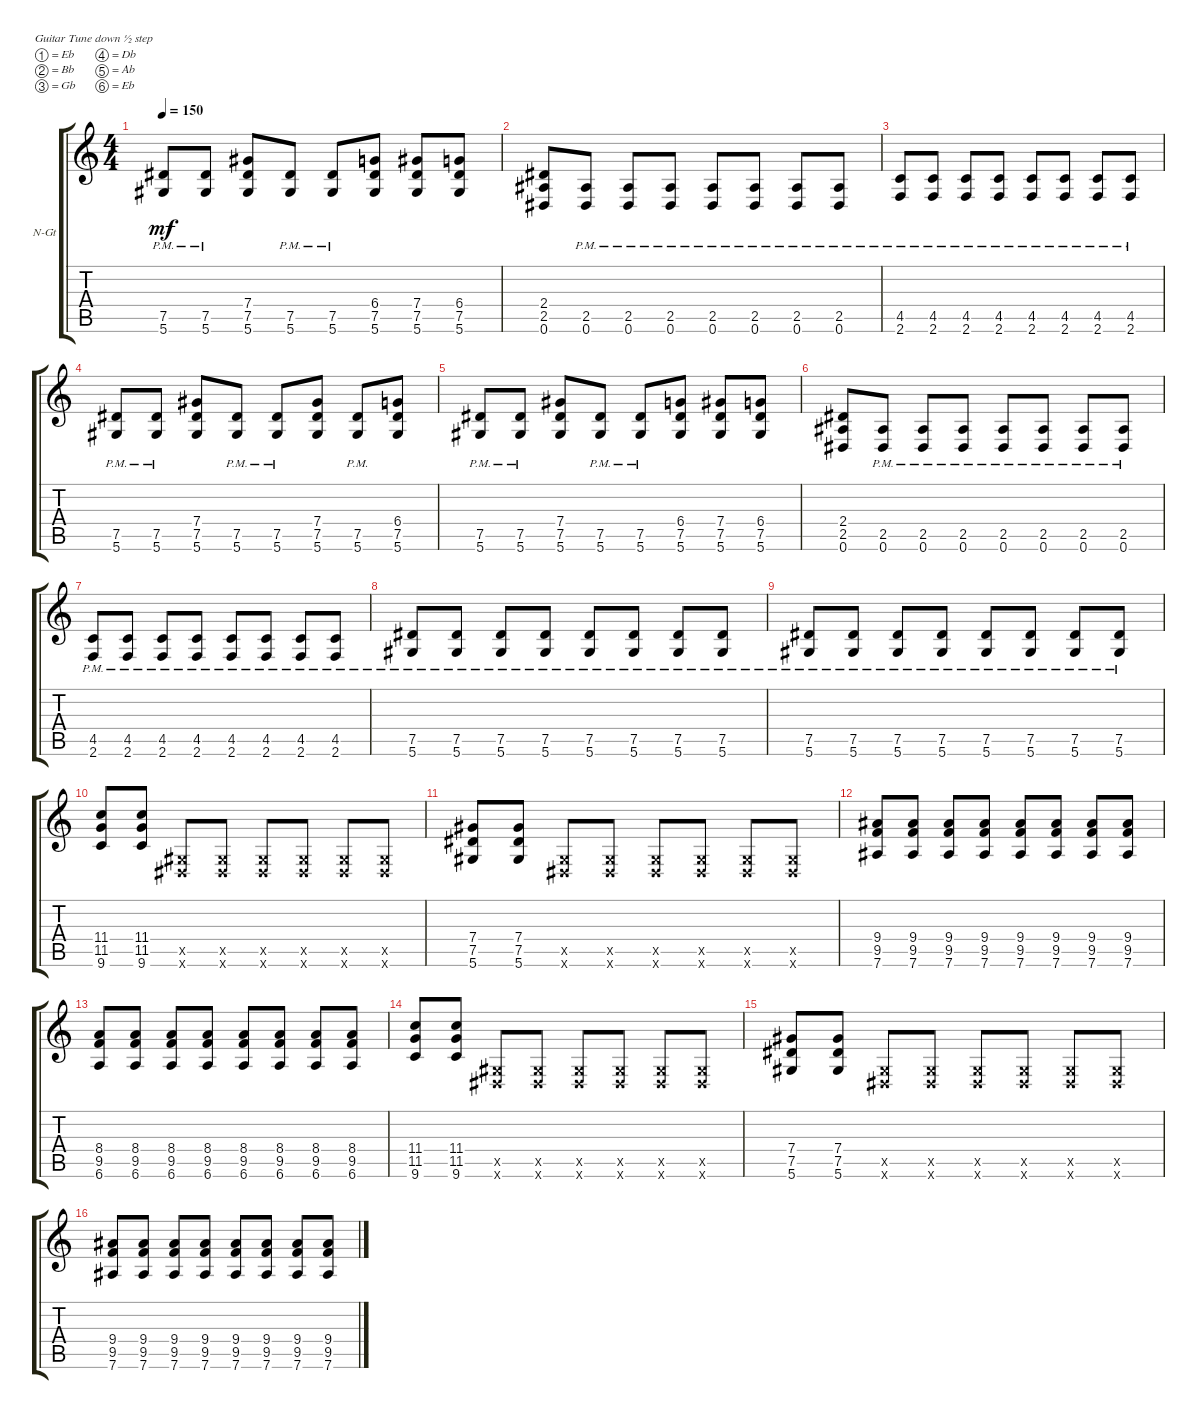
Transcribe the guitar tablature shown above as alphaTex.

\defaultSystemsLayout 4
\bracketExtendMode groupsimilarinstruments
\firstSystemTrackNameOrientation horizontal
\otherSystemsTrackNameOrientation horizontal
\track ("Nylon Guitar" "N-Gt") {instrument acousticguitarnylon}
\staff {score tabs}
\tuning (Eb4 Bb3 Gb3 Db3 Ab2 Eb2)
\ts (4 4)
\tempo 150
\clef g2
\ks c
(5.6{pm} 7.5{pm}).8{dy mf} (5.6{pm} 7.5{pm}).8 (5.6 7.5 7.4).8 (5.6{pm} 7.5{pm}).8 (5.6{pm} 7.5{pm}).8 (5.6 7.5 6.4).8 (5.6 7.5 7.4).8 (5.6 7.5 6.4).8 |
(0.6 2.5 2.4).8 (0.6{pm} 2.5{pm}).8 (2.5{pm} 0.6{pm}).8 (2.5{pm} 0.6{pm}).8 (2.5{pm} 0.6{pm}).8 (2.5{pm} 0.6{pm}).8 (2.5{pm} 0.6{pm}).8 (2.5{pm} 0.6{pm}).8 |
(2.6{pm} 4.5{pm}).8 (2.6{pm} 4.5{pm}).8 (2.6{pm} 4.5{pm}).8 (2.6{pm} 4.5{pm}).8 (2.6{pm} 4.5{pm}).8 (2.6{pm} 4.5{pm}).8 (2.6{pm} 4.5{pm}).8 (2.6{pm} 4.5{pm}).8 |
(5.6{pm} 7.5{pm}).8 (5.6{pm} 7.5{pm}).8 (5.6 7.5 7.4).8 (5.6{pm} 7.5{pm}).8 (5.6{pm} 7.5{pm}).8 (5.6 7.5 7.4).8 (5.6{pm} 7.5{pm}).8 (5.6 7.5 6.4).8 |
(5.6{pm} 7.5{pm}).8 (5.6{pm} 7.5{pm}).8 (5.6 7.5 7.4).8 (5.6{pm} 7.5{pm}).8 (5.6{pm} 7.5{pm}).8 (5.6 7.5 6.4).8 (5.6 7.5 7.4).8 (5.6 7.5 6.4).8 |
(0.6 2.5 2.4).8 (0.6{pm} 2.5{pm}).8 (2.5{pm} 0.6{pm}).8 (2.5{pm} 0.6{pm}).8 (2.5{pm} 0.6{pm}).8 (2.5{pm} 0.6{pm}).8 (2.5{pm} 0.6{pm}).8 (2.5{pm} 0.6{pm}).8 |
(2.6{pm} 4.5{pm}).8 (2.6{pm} 4.5{pm}).8 (2.6{pm} 4.5{pm}).8 (2.6{pm} 4.5{pm}).8 (2.6{pm} 4.5{pm}).8 (2.6{pm} 4.5{pm}).8 (2.6{pm} 4.5{pm}).8 (2.6{pm} 4.5{pm}).8 |
(5.6{pm} 7.5{pm}).8 (5.6{pm} 7.5{pm}).8 (5.6{pm} 7.5{pm}).8 (5.6{pm} 7.5{pm}).8 (5.6{pm} 7.5{pm}).8 (5.6{pm} 7.5{pm}).8 (5.6{pm} 7.5{pm}).8 (5.6{pm} 7.5{pm}).8 |
(5.6{pm} 7.5{pm}).8 (5.6{pm} 7.5{pm}).8 (5.6{pm} 7.5{pm}).8 (5.6{pm} 7.5{pm}).8 (5.6{pm} 7.5{pm}).8 (5.6{pm} 7.5{pm}).8 (5.6{pm} 7.5{pm}).8 (5.6{pm} 7.5{pm}).8 |
(9.6 11.5 11.4).8 (9.6 11.4 11.5).8 (0.6{x} 0.5{x}).8 (0.6{x} 0.5{x}).8 (0.6{x} 0.5{x}).8 (0.6{x} 0.5{x}).8 (0.6{x} 0.5{x}).8 (0.6{x} 0.5{x}).8 |
(5.6 7.5 7.4).8 (7.4 7.5 5.6).8 (0.6{x} 0.5{x}).8 (0.6{x} 0.5{x}).8 (0.6{x} 0.5{x}).8 (0.6{x} 0.5{x}).8 (0.6{x} 0.5{x}).8 (0.6{x} 0.5{x}).8 |
(7.6 9.5 9.4).8 (7.6 9.5 9.4).8 (7.6 9.5 9.4).8 (7.6 9.5 9.4).8 (7.6 9.5 9.4).8 (7.6 9.5 9.4).8 (7.6 9.5 9.4).8 (7.6 9.5 9.4).8 |
(6.6 9.5 8.4).8 (6.6 9.5 8.4).8 (6.6 9.5 8.4).8 (6.6 9.5 8.4).8 (6.6 9.5 8.4).8 (6.6 9.5 8.4).8 (6.6 9.5 8.4).8 (6.6 9.5 8.4).8 |
(9.6 11.5 11.4).8 (9.6 11.4 11.5).8 (0.6{x} 0.5{x}).8 (0.6{x} 0.5{x}).8 (0.6{x} 0.5{x}).8 (0.6{x} 0.5{x}).8 (0.6{x} 0.5{x}).8 (0.6{x} 0.5{x}).8 |
(5.6 7.5 7.4).8 (7.4 7.5 5.6).8 (0.6{x} 0.5{x}).8 (0.6{x} 0.5{x}).8 (0.6{x} 0.5{x}).8 (0.6{x} 0.5{x}).8 (0.6{x} 0.5{x}).8 (0.6{x} 0.5{x}).8 |
(7.6 9.5 9.4).8 (7.6 9.5 9.4).8 (7.6 9.5 9.4).8 (7.6 9.5 9.4).8 (7.6 9.5 9.4).8 (7.6 9.5 9.4).8 (7.6 9.5 9.4).8 (7.6 9.5 9.4).8
